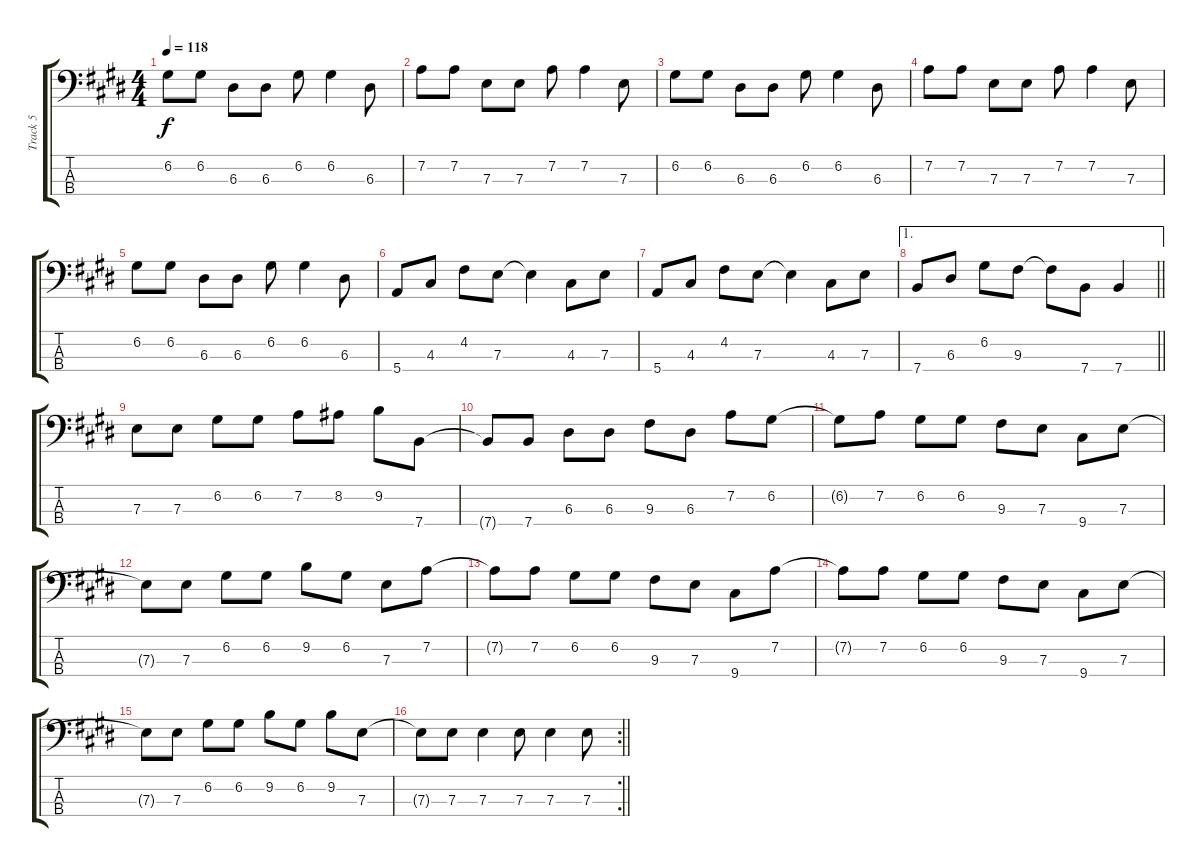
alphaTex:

\track ("Track 5" "Track 5") {instrument electricbassfinger}
\staff {score tabs}
\tuning (G2 D2 A1 E1) {hide}
\ts (4 4)
\tempo 118
\clef f4
\ks e
6.2.8{dy f} 6.2.8 6.3.8 6.3.8 6.2.8 6.2.4 6.3.8 |
7.2.8 7.2.8 7.3.8 7.3.8 7.2.8 7.2.4 7.3.8 |
6.2.8 6.2.8 6.3.8 6.3.8 6.2.8 6.2.4 6.3.8 |
7.2.8 7.2.8 7.3.8 7.3.8 7.2.8 7.2.4 7.3.8 |
6.2.8 6.2.8 6.3.8 6.3.8 6.2.8 6.2.4 6.3.8 |
5.4.8 4.3.8 4.2.8 7.3.8 7.3{t}.4 4.3.8 7.3.8 |
5.4.8 4.3.8 4.2.8 7.3.8 7.3{t}.4 4.3.8 7.3.8 |
\ae 1
\barLineRight lightlight
7.4.8 6.3.8 6.2.8 9.3.8 9.3{t}.8 7.4.8 7.4.4 |
7.3.8 7.3.8 6.2.8 6.2.8 7.2.8 8.2.8 9.2.8 7.4.8 |
7.4{t}.8 7.4.8 6.3.8 6.3.8 9.3.8 6.3.8 7.2.8 6.2.8 |
6.2{t}.8 7.2.8 6.2.8 6.2.8 9.3.8 7.3.8 9.4.8 7.3.8 |
7.3{t}.8 7.3.8 6.2.8 6.2.8 9.2.8 6.2.8 7.3.8 7.2.8 |
7.2{t}.8 7.2.8 6.2.8 6.2.8 9.3.8 7.3.8 9.4.8 7.2.8 |
7.2{t}.8 7.2.8 6.2.8 6.2.8 9.3.8 7.3.8 9.4.8 7.3.8 |
7.3{t}.8 7.3.8 6.2.8 6.2.8 9.2.8 6.2.8 9.2.8 7.3.8 |
\rc 2
\barLineRight lightlight
7.3{t}.8 7.3.8 7.3.4 7.3.8 7.3.4 7.3.8
